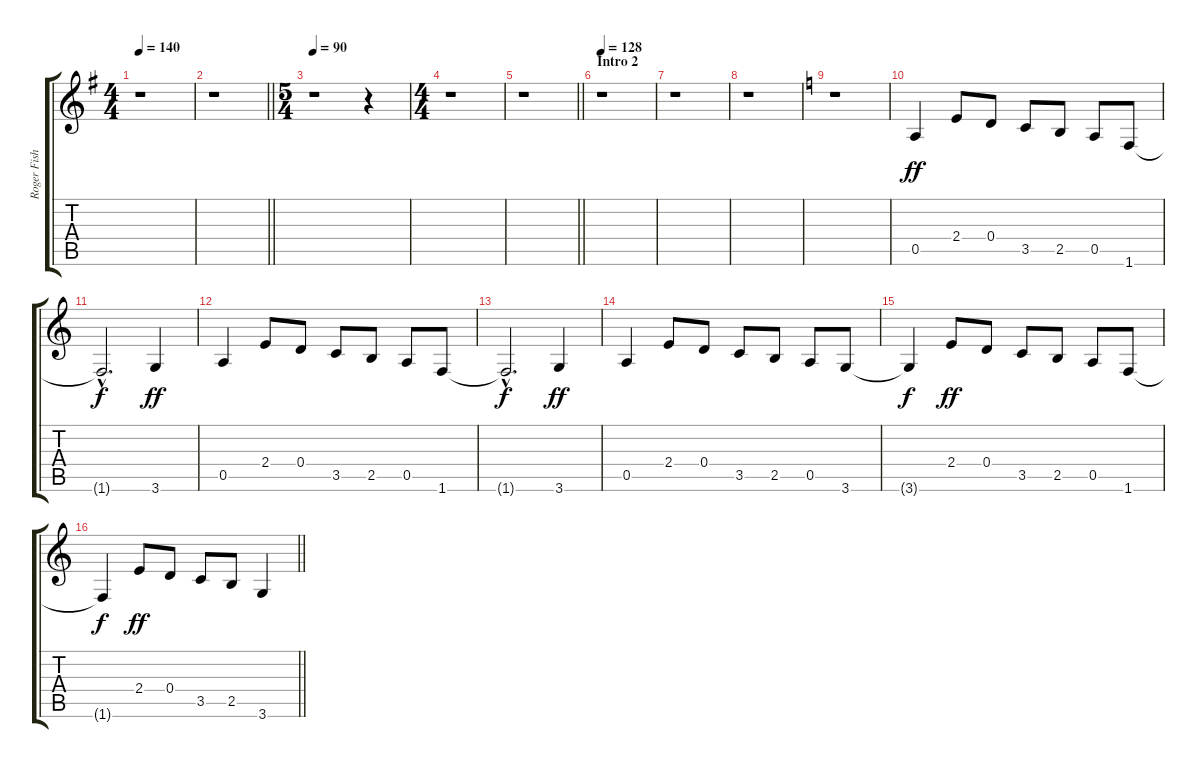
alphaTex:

\track ("Roger Fisher" "Roger Fish") {instrument overdrivenguitar}
\staff {score tabs}
\tuning (E4 B3 G3 D3 A2 E2) {hide}
\ts (4 4)
\tempo 140
\clef g2
\ks g
r.1{dy f volume 12 instrument overdrivenguitar} |
\barLineRight lightlight
r.1 |
\ts (5 4)
\tempo 90
r.1 r.4 |
\ts (4 4)
r.1 |
\barLineRight lightlight
r.1 |
\section ("" "Intro 2")
\tempo 128
r.1 |
r.1 |
r.1 |
\ks c
r.1 |
0.5.4{dy ff} 2.4.8 0.4.8 3.5.8 2.5.8 0.5.8 1.6.8 |
1.6{hac t}.2{d dy f} 3.6.4{dy ff} |
0.5.4 2.4.8 0.4.8 3.5.8 2.5.8 0.5.8 1.6.8 |
1.6{hac t}.2{d dy f} 3.6.4{dy ff} |
0.5.4 2.4.8 0.4.8 3.5.8 2.5.8 0.5.8 3.6.8 |
3.6{t}.4{dy f} 2.4.8{dy ff} 0.4.8 3.5.8 2.5.8 0.5.8 1.6.8 |
\barLineRight lightlight
1.6{t}.4{dy f} 2.4.8{dy ff} 0.4.8 3.5.8 2.5.8 3.6.4
